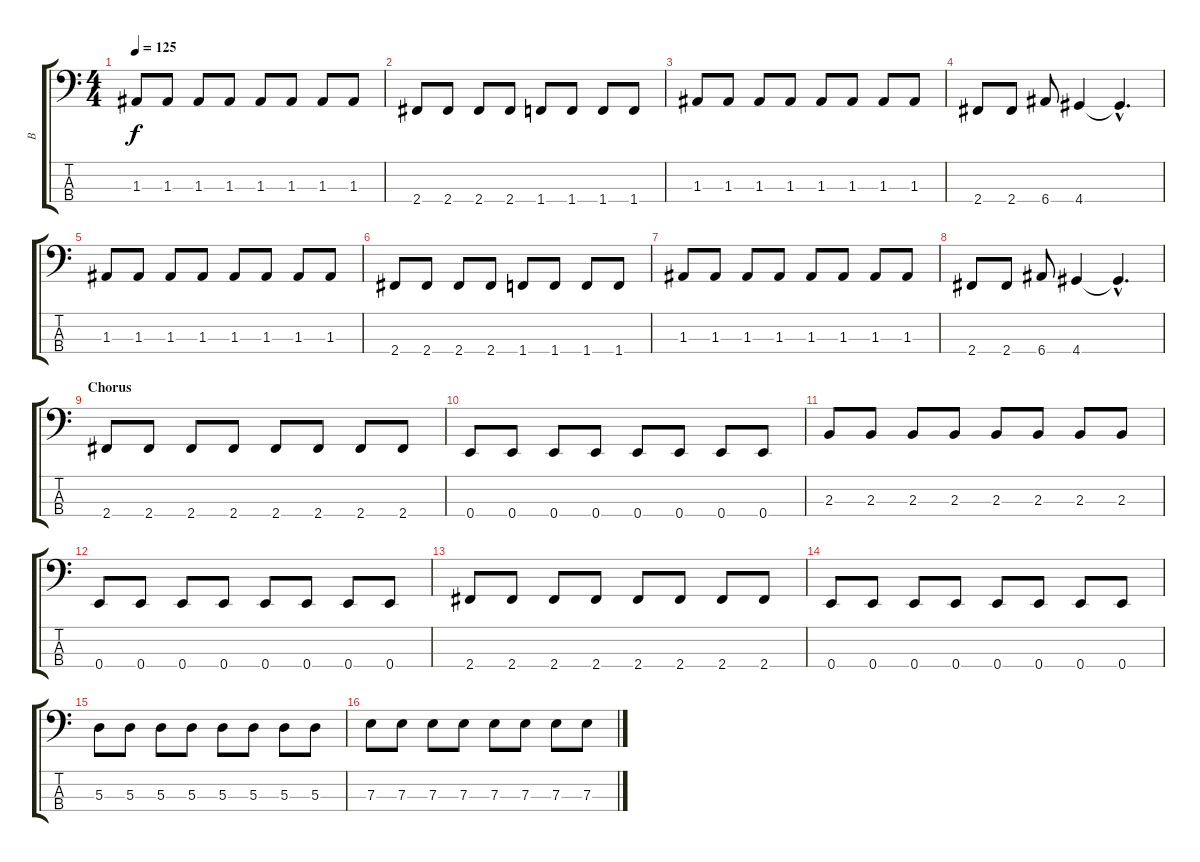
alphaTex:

\track ("B" "B") {instrument electricbassfinger}
\staff {score tabs}
\tuning (G2 D2 A1 E1) {hide}
\ts (4 4)
\tempo 125
\clef f4
\ks c
1.3.8{dy f} 1.3.8 1.3.8 1.3.8 1.3.8 1.3.8 1.3.8 1.3.8 |
2.4.8 2.4.8 2.4.8 2.4.8 1.4.8 1.4.8 1.4.8 1.4.8 |
1.3.8 1.3.8 1.3.8 1.3.8 1.3.8 1.3.8 1.3.8 1.3.8 |
2.4.8 2.4.8 6.4.8 4.4.4 4.4{hac t}.4{d} |
1.3.8 1.3.8 1.3.8 1.3.8 1.3.8 1.3.8 1.3.8 1.3.8 |
2.4.8 2.4.8 2.4.8 2.4.8 1.4.8 1.4.8 1.4.8 1.4.8 |
1.3.8 1.3.8 1.3.8 1.3.8 1.3.8 1.3.8 1.3.8 1.3.8 |
2.4.8 2.4.8 6.4.8 4.4.4 4.4{hac t}.4{d} |
\section ("" "Chorus")
2.4.8 2.4.8 2.4.8 2.4.8 2.4.8 2.4.8 2.4.8 2.4.8 |
0.4.8 0.4.8 0.4.8 0.4.8 0.4.8 0.4.8 0.4.8 0.4.8 |
2.3.8 2.3.8 2.3.8 2.3.8 2.3.8 2.3.8 2.3.8 2.3.8 |
0.4.8 0.4.8 0.4.8 0.4.8 0.4.8 0.4.8 0.4.8 0.4.8 |
2.4.8 2.4.8 2.4.8 2.4.8 2.4.8 2.4.8 2.4.8 2.4.8 |
0.4.8 0.4.8 0.4.8 0.4.8 0.4.8 0.4.8 0.4.8 0.4.8 |
5.3.8 5.3.8 5.3.8 5.3.8 5.3.8 5.3.8 5.3.8 5.3.8 |
7.3.8 7.3.8 7.3.8 7.3.8 7.3.8 7.3.8 7.3.8 7.3.8
